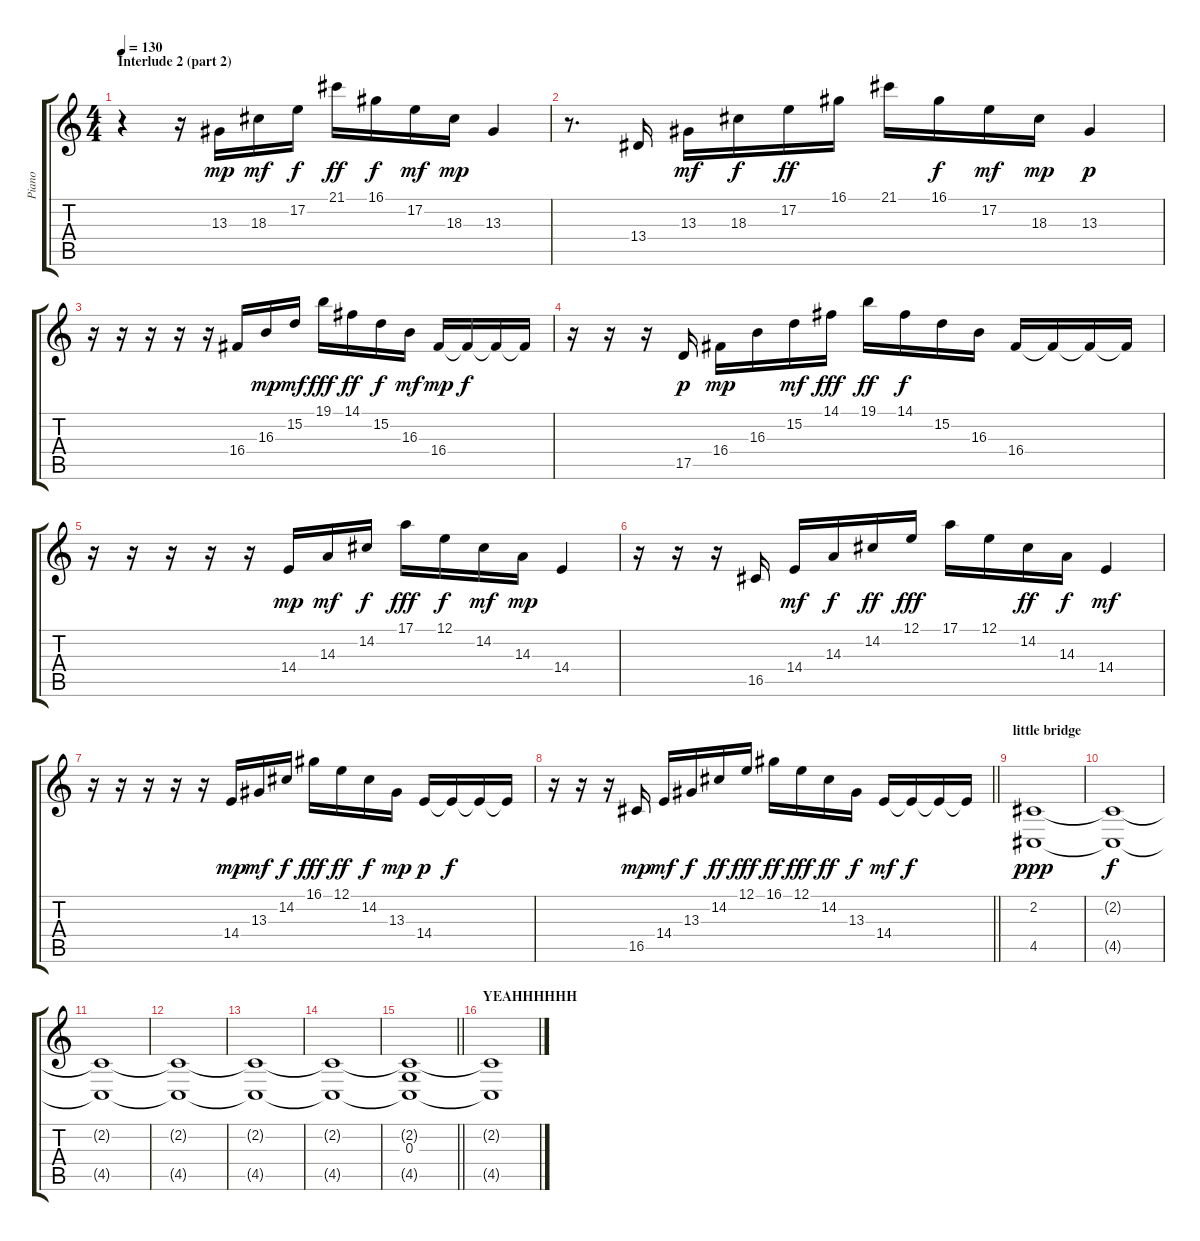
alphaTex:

\track ("Piano" "Piano") {instrument acousticgrandpiano}
\staff {score tabs}
\tuning (E4 B3 G3 D3 A2 E2) {hide}
\ts (4 4)
\section ("" "Interlude 2 (part 2)")
\tempo 130
\clef g2
\ks c
r.4{dy f} r.16 13.3.16{dy mp volume 16 instrument brightacousticpiano} 18.3.16{dy mf} 17.2.16{dy f} 21.1.16{dy ff} 16.1.16{dy f} 17.2.16{dy mf} 18.3.16{dy mp} 13.3.4 |
r.8{d} 13.4.16 13.3.16{dy mf instrument brightacousticpiano} 18.3.16{dy f} 17.2.16{dy ff} 16.1.16 21.1.16 16.1.16{dy f} 17.2.16{dy mf} 18.3.16{dy mp} 13.3.4{dy p} |
r.16 r.16 r.16 r.16 r.16 16.4.16 16.3.16{dy mp} 15.2.16{dy mf} 19.1.16{dy fff} 14.1.16{dy ff} 15.2.16{dy f} 16.3.16{dy mf} 16.4.16{dy mp} 16.4{t}.16{dy f} 16.4{t}.16 16.4{t}.16 |
r.16 r.16 r.16 17.5.16{dy p} 16.4.16{dy mp} 16.3.16 15.2.16{dy mf} 14.1.16{dy fff} 19.1.16{dy ff} 14.1.16{dy f} 15.2.16 16.3.16 16.4.16 16.4{t}.16 16.4{t}.16 16.4{t}.16 |
r.16 r.16 r.16 r.16 r.16 14.4.16{dy mp} 14.3.16{dy mf} 14.2.16{dy f} 17.1.16{dy fff} 12.1.16{dy f} 14.2.16{dy mf} 14.3.16{dy mp} 14.4.4 |
r.16 r.16 r.16 16.5.16 14.4.16{dy mf} 14.3.16{dy f} 14.2.16{dy ff} 12.1.16{dy fff} 17.1.16 12.1.16 14.2.16{dy ff} 14.3.16{dy f} 14.4.4{dy mf} |
r.16 r.16 r.16 r.16 r.16 14.4.16{dy mp} 13.3.16{dy mf} 14.2.16{dy f} 16.1.16{dy fff} 12.1.16{dy ff} 14.2.16{dy f} 13.3.16{dy mp} 14.4.16{dy p} 14.4{t}.16{dy f} 14.4{t}.16 14.4{t}.16 |
\barLineRight lightlight
r.16 r.16 r.16 16.5.16{dy mp} 14.4.16{dy mf} 13.3.16{dy f} 14.2.16{dy ff} 12.1.16{dy fff} 16.1.16{dy ff} 12.1.16{dy fff} 14.2.16{dy ff} 13.3.16{dy f} 14.4.16{dy mf} 14.4{t}.16{dy f} 14.4{t}.16 14.4{t}.16 |
\section ("" "little bridge ")
(2.2 4.5).1{dy ppp instrument choiraahs} |
(2.2{t} 4.5{t}).1{dy f} |
(2.2{t} 4.5{t}).1 |
(2.2{t} 4.5{t}).1 |
(2.2{t} 4.5{t}).1 |
(2.2{t} 4.5{t}).1 |
\barLineRight lightlight
(2.2{t} 0.3 4.5{t}).1 |
\section ("" "YEAHHHHHH")
(2.2{t} 4.5{t}).1
